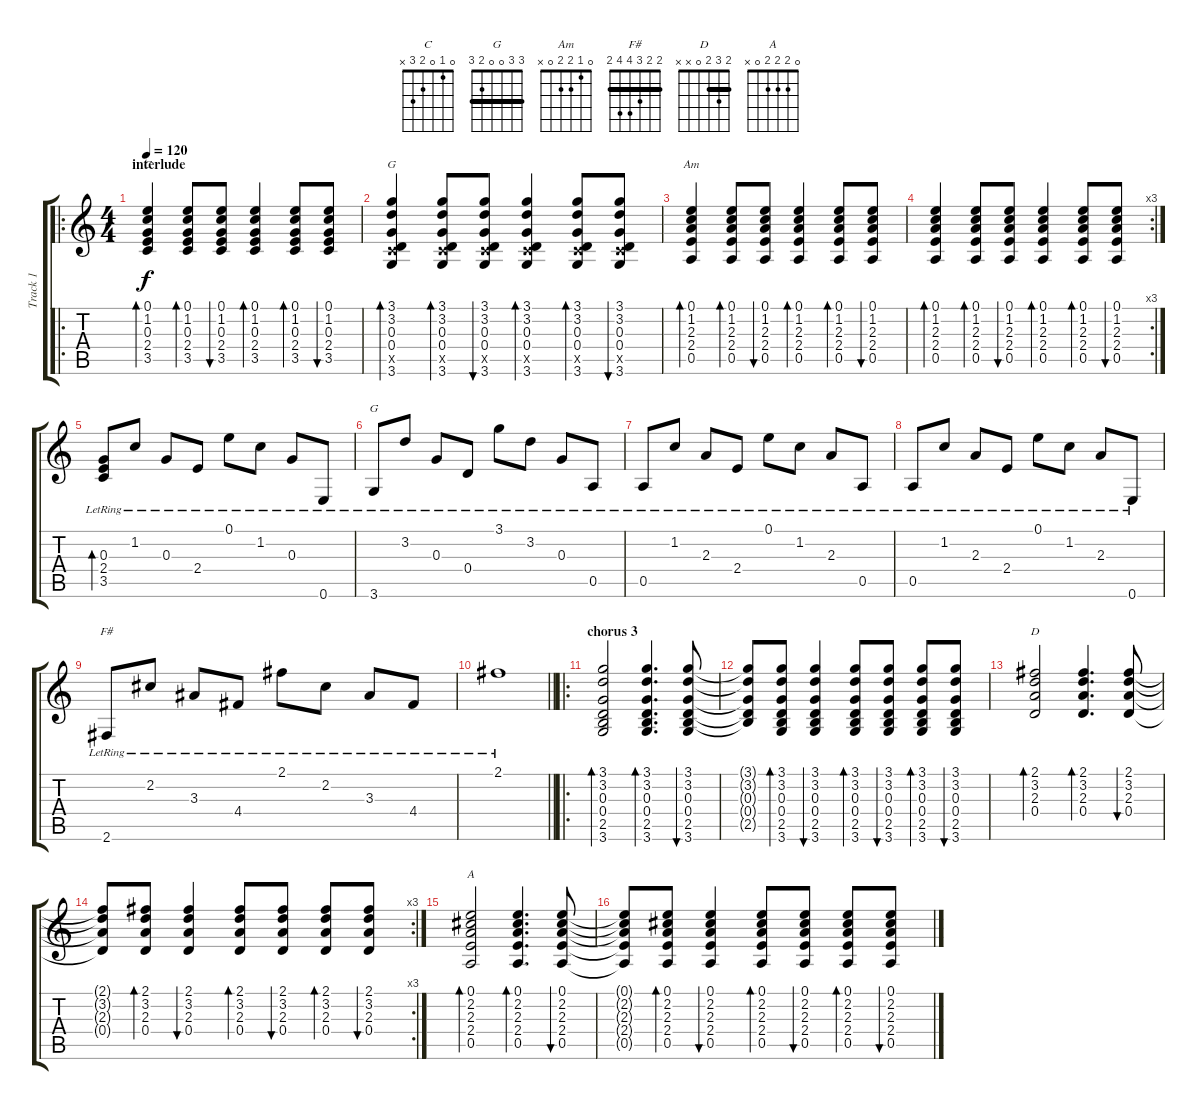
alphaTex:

\track ("Track 1" "Track 1") {instrument acousticguitarsteel}
\staff {score tabs}
\tuning (E4 B3 G3 D3 A2 E2) {hide}
\chord ("C" 0 1 0 2 3 x)
\chord ("G" 3 3 0 0 x 3) {barre 3}
\chord ("Am" 0 1 2 2 0 x)
\chord ("G" 3 3 0 0 2 3) {barre 3}
\chord ("F#" 2 2 3 4 4 2) {barre 2}
\chord ("D" 2 3 2 0 x x) {barre 2}
\chord ("A" 0 2 2 2 0 x)
\ro
\ts (4 4)
\section ("" "interlude")
\tempo 120
\clef g2
\ks c
(0.1 1.2 0.3 2.4 3.5).4{bd 60 ch "C" dy f} (0.1 1.2 0.3 2.4 3.5).8{bd 30} (0.1 1.2 0.3 2.4 3.5).8{bu 30} (0.1 1.2 0.3 2.4 3.5).4{bd 60} (0.1 1.2 0.3 2.4 3.5).8{bd 30} (0.1 1.2 0.3 2.4 3.5).8{bu 30} |
(3.1 3.2 0.3 0.4 3.5{x} 3.6).4{bd 60 ch "G"} (3.1 3.2 0.3 0.4 3.5{x} 3.6).8{bd 30} (3.1 3.2 0.3 0.4 3.5{x} 3.6).8{bu 30} (3.1 3.2 0.3 0.4 3.5{x} 3.6).4{bd 60} (3.1 3.2 0.3 0.4 3.5{x} 3.6).8{bd 30} (3.1 3.2 0.3 0.4 3.5{x} 3.6).8{bu 30} |
(0.1 1.2 2.3 2.4 0.5).4{bd 60 ch "Am"} (0.1 1.2 2.3 2.4 0.5).8{bd 30} (0.1 1.2 2.3 2.4 0.5).8{bu 30} (0.1 1.2 2.3 2.4 0.5).4{bd 60} (0.1 1.2 2.3 2.4 0.5).8{bd 30} (0.1 1.2 2.3 2.4 0.5).8{bu 30} |
\rc 3
(0.1 1.2 2.3 2.4 0.5).4{bd 60} (0.1 1.2 2.3 2.4 0.5).8{bd 30} (0.1 1.2 2.3 2.4 0.5).8{bu 30} (0.1 1.2 2.3 2.4 0.5).4{bd 60} (0.1 1.2 2.3 2.4 0.5).8{bd 30} (0.1 1.2 2.3 2.4 0.5).8{bu 30} |
(0.3 2.4 3.5{lr}).8{bd 60} 1.2{lr}.8 0.3{lr}.8 2.4{lr}.8 0.1{lr}.8 1.2{lr}.8 0.3{lr}.8 0.6{lr}.8 |
3.6{lr}.8{ch "G"} 3.2{lr}.8 0.3{lr}.8 0.4{lr}.8 3.1{lr}.8 3.2{lr}.8 0.3{lr}.8 0.5{lr}.8 |
0.5{lr}.8 1.2{lr}.8 2.3{lr}.8 2.4{lr}.8 0.1{lr}.8 1.2{lr}.8 2.3{lr}.8 0.5{lr}.8 |
0.5{lr}.8 1.2{lr}.8 2.3{lr}.8 2.4{lr}.8 0.1{lr}.8 1.2{lr}.8 2.3{lr}.8 0.6{lr}.8 |
2.6{lr}.8{ch "F#"} 2.2{lr}.8 3.3{lr}.8 4.4{lr}.8 2.1{lr}.8 2.2{lr}.8 3.3{lr}.8 4.4{lr}.8 |
\barLineRight lightlight
2.1{lr}.1 |
\ro
\section ("" "chorus 3")
(3.1 3.2 0.3 0.4 2.5 3.6).2{bd 120} (3.1 3.2 0.3 0.4 2.5 3.6).4{d bd 120} (3.1 3.2 0.3 0.4 2.5 3.6).8{bu 120} |
(3.1{t} 3.2{t} 0.3{t} 0.4{t} 2.5{t}).8 (3.1 3.2 0.3 0.4 2.5 3.6).8{bd 60} (3.1 3.2 0.3 0.4 2.5 3.6).4{bu 120} (3.1 3.2 0.3 0.4 2.5 3.6).8{bd 60} (3.1 3.2 0.3 0.4 2.5 3.6).8{bu 60} (3.1 3.2 0.3 0.4 2.5 3.6).8{bd 60} (3.1 3.2 0.3 0.4 2.5 3.6).8{bu 60} |
(2.1 3.2 2.3 0.4).2{bd 120 ch "D"} (2.1 3.2 2.3 0.4).4{d bd 120} (2.1 3.2 2.3 0.4).8{bu 120} |
\rc 3
(2.1{t} 3.2{t} 2.3{t} 0.4{t}).8 (2.1 3.2 2.3 0.4).8{bd 30} (2.1 3.2 2.3 0.4).4{bu 120} (2.1 3.2 2.3 0.4).8{bd 30} (2.1 3.2 2.3 0.4).8{bu 30} (2.1 3.2 2.3 0.4).8{bd 30} (2.1 3.2 2.3 0.4).8{bu 30} |
(0.1 2.2 2.3 2.4 0.5).2{bd 120 ch "A"} (0.1 2.2 2.3 2.4 0.5).4{d bd 120} (0.1 2.2 2.3 2.4 0.5).8{bu 120} |
(0.1{t} 2.2{t} 2.3{t} 2.4{t} 0.5{t}).8 (0.1 2.2 2.3 2.4 0.5).8{bd 30} (0.1 2.2 2.3 2.4 0.5).4{bu 120} (0.1 2.2 2.3 2.4 0.5).8{bd 30} (0.1 2.2 2.3 2.4 0.5).8{bu 30} (0.1 2.2 2.3 2.4 0.5).8{bd 30} (0.1 2.2 2.3 2.4 0.5).8{bu 30}
